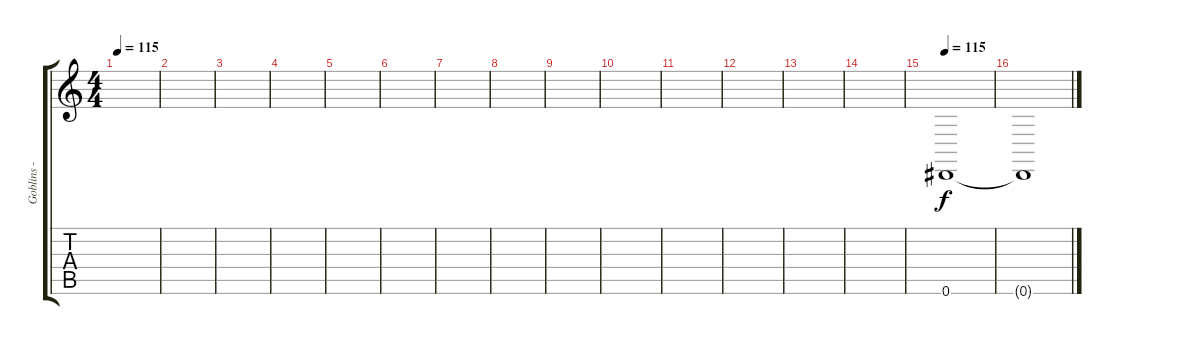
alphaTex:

\track ("Goblins - 101" "Goblins - ") {instrument fx6goblins}
\staff {score tabs}
\tuning (Eb4 Bb3 Gb3 Db3 Ab2 Eb2) {hide}
\ts (4 4)
\tempo 115
\clef g2
\ks c
|
|
|
|
|
|
|
|
|
|
|
|
|
|
\tempo 115
0.6.1 |
0.6{t}.1
